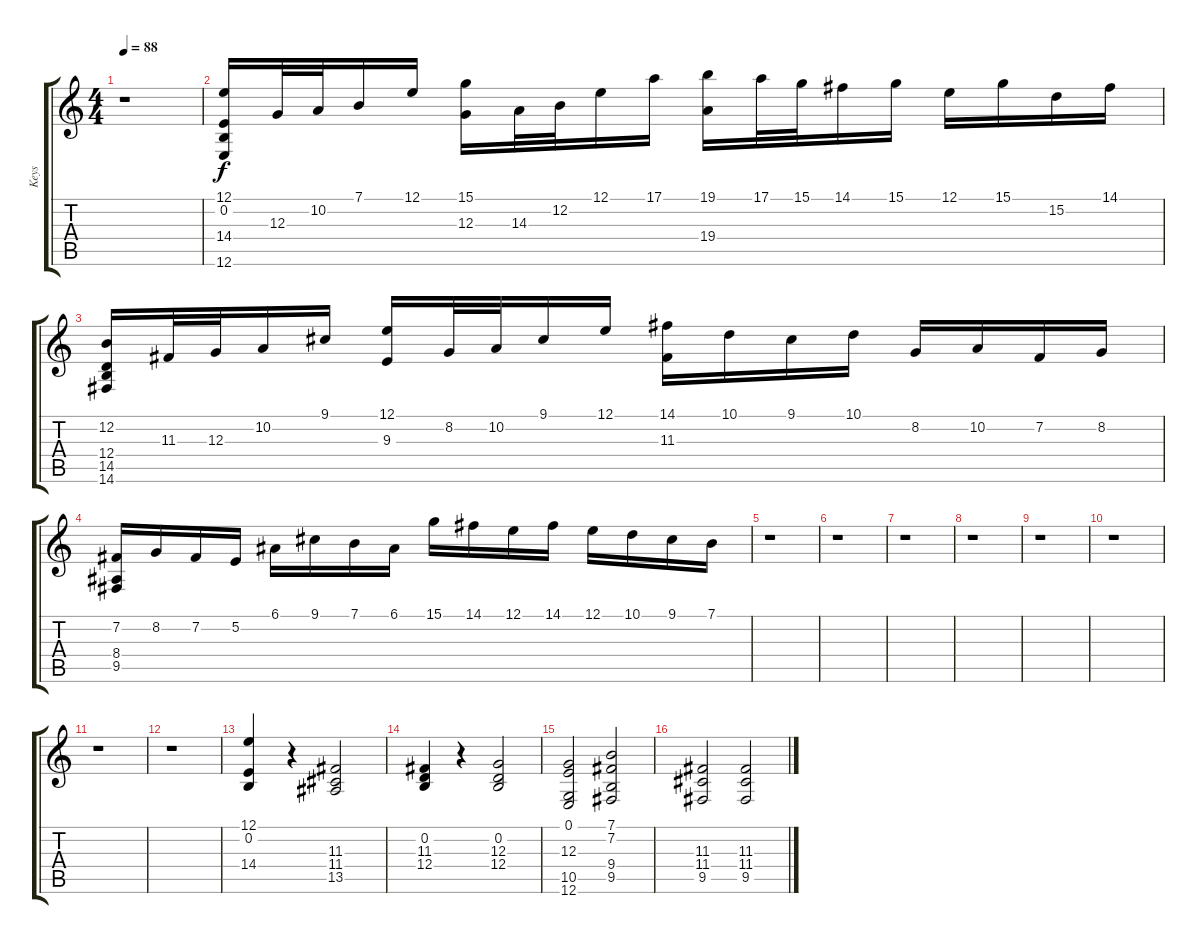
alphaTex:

\track ("Keys" "Keys") {instrument stringensemble1}
\staff {score tabs}
\tuning (E4 B3 G3 D3 A2 E2) {hide}
\ts (4 4)
\tempo 88
\clef g2
\ks c
r.1{dy f} |
(12.1 0.2 14.4 12.6).16 12.3.32 10.2.32 7.1.16 12.1.16 (15.1 12.3).16 14.3.32 12.2.32 12.1.16 17.1.16 (19.1 19.4).16 17.1.32 15.1.32 14.1.16 15.1.16 12.1.16 15.1.16 15.2.16 14.1.16 |
(12.2 12.4 14.5 14.6).16 11.3.32 12.3.32 10.2.16 9.1.16 (12.1 9.3).16 8.2.32 10.2.32 9.1.16 12.1.16 (14.1 11.3).16 10.1.16 9.1.16 10.1.16 8.2.16 10.2.16 7.2.16 8.2.16 |
(7.2 8.4 9.5).16 8.2.16 7.2.16 5.2.16 6.1.16 9.1.16 7.1.16 6.1.16 15.1.16 14.1.16 12.1.16 14.1.16 12.1.16 10.1.16 9.1.16 7.1.16 |
r.1 |
r.1 |
r.1 |
r.1 |
r.1 |
r.1 |
r.1 |
r.1 |
(12.1 0.2 14.4).4 r.4 (11.3 11.4 13.5).2 |
(0.2 11.3 12.4).4 r.4 (0.2 12.3 12.4).2 |
(0.1 12.3 10.5 12.6).2 (7.1 7.2 9.4 9.5).2 |
(11.3 11.4 9.5).2 (11.3 11.4 9.5).2
